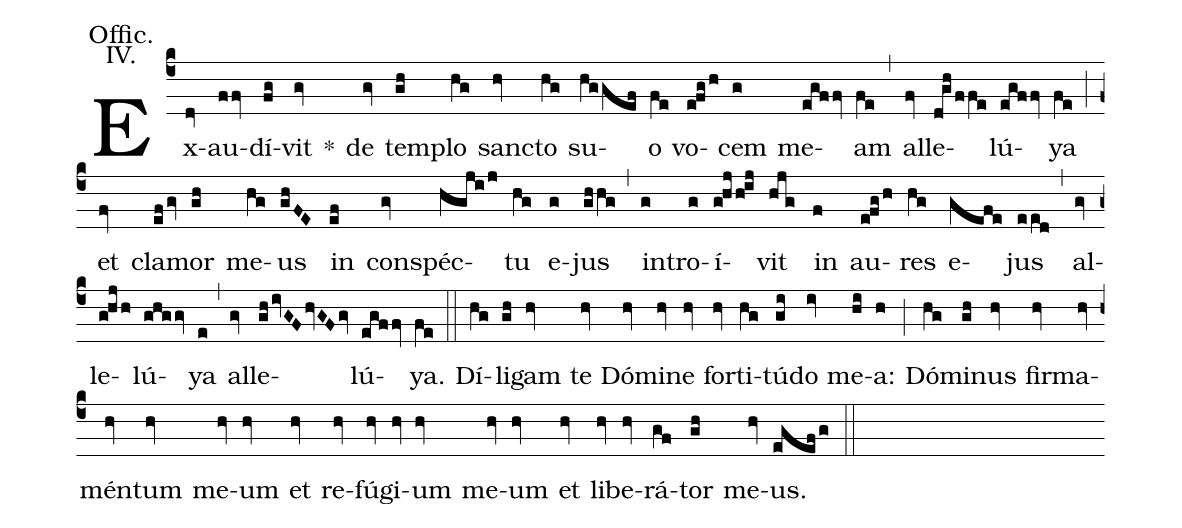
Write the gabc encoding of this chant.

annotation: Offic.;
annotation: IV.;
%%
(c4) Ex(dv)au(ffv)dí(fg)vit(gv) *() de(gv) tem(gh)plo(hg) sanc(hv)to(hg) su(hggef)o(fe) vo(efgh)cem(g) me(egffv)am(fe) (,)
al(fv)le(dghffe)lú(egffv)ya(fe) (;)
et(fv) cla(efgv)mor(gh) me(hg)us(ghFE) in(ef) con(gv)spéc(hgjij)tu(hg) e(g)jus(ghhg) (,)
in(g)tro(g)í(ghjhij)vit(hjg) in(f) au(efgh)res(hg) e(gefe)jus(eed) (,)
al(gv)le(ghjh)lú(ghggv)ya(e) (,)
al(gv)le(ghivGFhvGFgv)lú(egffv)ya.(fe) (::)
Dí(hg)li(gh)gam(hv) te(hv) Dó(hv)mi(hv)ne(hv) for(hv)ti(hg)tú(gi)do(iv) me(hi)a:(h) (;)
Dó(hg)mi(gh)nus(hv) fir(hv)ma(hv)mén(hv)tum(hv) me(hv)um(hv) et(hv) re(hv)fú(hv)gi(hv)um(hv) me(hv)um(hv) et(hv) li(hv)be(hv)rá(gf)tor(gh) me(hv)us.(egefg) (::)
